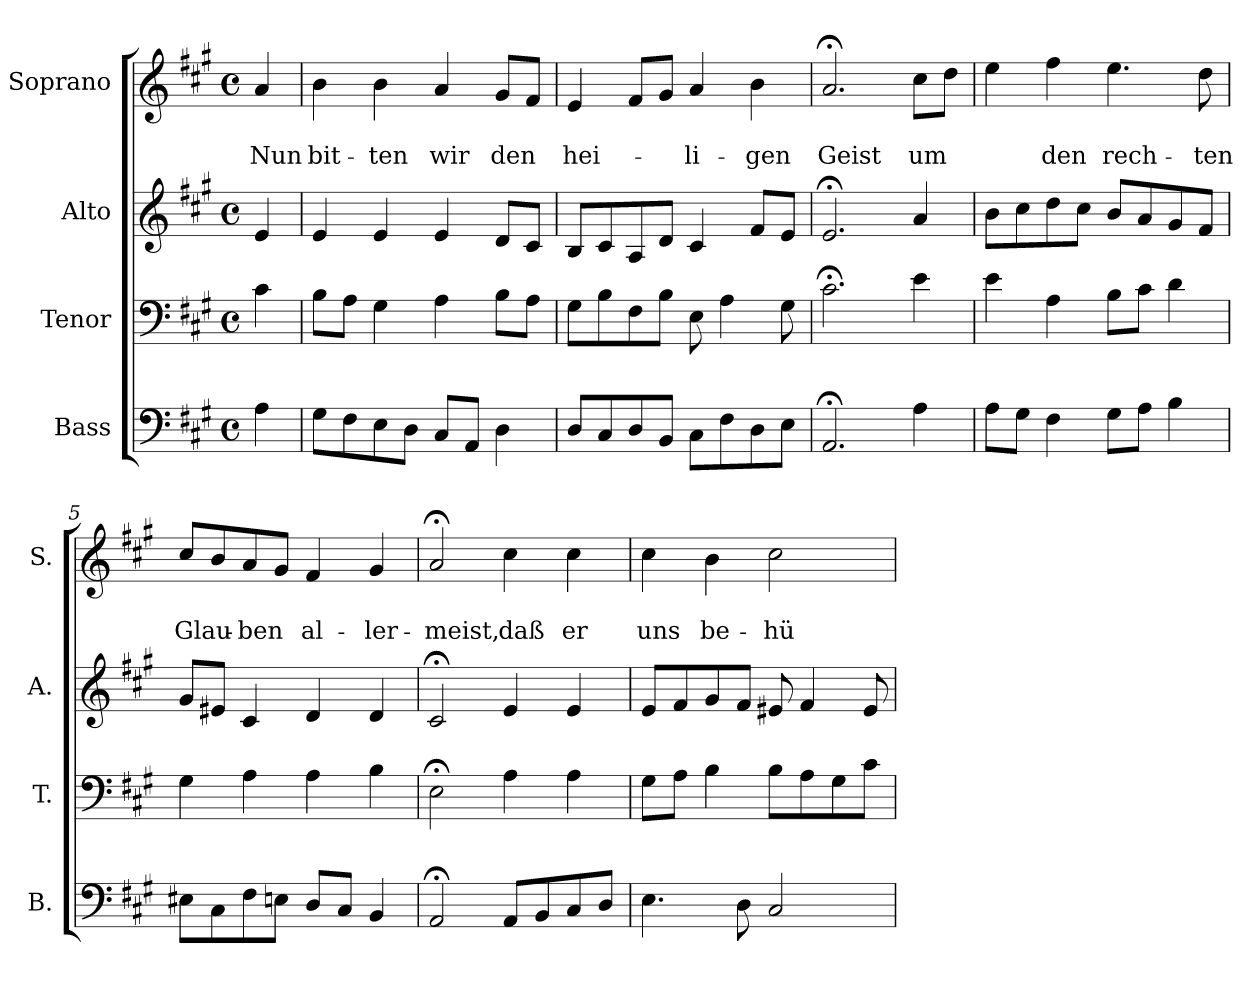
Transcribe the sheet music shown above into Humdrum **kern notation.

**kern	**kern	**kern	**kern	**text	**text
*part4	*part3	*part2	*part1	*part1	*part1
*staff4	*staff3	*staff2	*staff1	*staff1	*staff1
*I"Bass	*I"Tenor	*I"Alto	*I"Soprano	*	*
*I'B.	*I'T.	*I'A.	*I'S.	*	*
*clefF4	*clefF4	*clefG2	*clefG2	*	*
*k[f#c#g#]	*k[f#c#g#]	*k[f#c#g#]	*k[f#c#g#]	*	*
*A:	*A:	*A:	*A:	*	*
*M4/4	*M4/4	*M4/4	*M4/4	*	*
*met(c)	*met(c)	*met(c)	*met(c)	*	*
=	=	=	=	=	=
4A\	4c#\	4e/	4a/	.	Nun
=1	=1	=1	=1	=1	=1
8G#\L	8B\L	4e/	4b\	.	bit-
8F#\	8A\J	.	.	.	.
8E\	4G#\	4e/	4b\	.	-ten
8D\J	.	.	.	.	.
8C#/L	4A\	4e/	4a/	.	wir
8AA/J	.	.	.	.	.
4D\	8B\L	8d/L	8g#/L	.	den
.	8A\J	8c#/J	8f#/J	.	.
=2	=2	=2	=2	=2	=2
8D/L	8G#\L	8B/L	4e/	.	hei-
8C#/	8B\	8c#/	.	.	.
8D/	8F#\	8A/	8f#/L	.	.
8BB/J	8B\J	8d/J	8g#/J	.	.
8C#\L	8E\	4c#/	4a/	.	-li-
8F#\	4A\	.	.	.	.
8D\	.	8f#/L	4b\	.	-gen
8E\J	8G#\	8e/J	.	.	.
=3	=3	=3	=3	=3	=3
2.AA;</	2.c#;<\	2.e;</	2.a;</	.	Geist
4A\	4e\	4a/	8cc#\L	.	um
.	.	.	8dd\J	.	.
=4	=4	=4	=4	=4	=4
8A\L	4e\	8b\L	4ee\	.	.
8G#\J	.	8cc#\	.	.	.
4F#\	4A\	8dd\	4ff#\	.	den
.	.	8cc#\J	.	.	.
8G#\L	8B\L	8b/L	4.ee\	.	rech-
8A\J	8c#\J	8a/	.	.	.
4B\	4d\	8g#/	.	.	.
.	.	8f#/J	8dd\	.	-ten
!!LO:LB:g=z
=5	=5	=5	=5	=5	=5
8E#X\L	4G#\	8g#/L	8cc#/L	.	Glau-
8C#\	.	8e#X/J	8b/	.	.
8F#\	4A\	4c#/	8a/	.	-ben
8En\J	.	.	8g#/J	.	.
8D/L	4A\	4d/	4f#/	.	al-
8C#/J	.	.	.	.	.
4BB/	4B\	4d/	4g#/	.	-ler-
=6	=6	=6	=6	=6	=6
2AA;</	2E;<\	2c#;</	2a;</	.	-meist,
8AA/L	4A\	4e/	4cc#\	.	daß
8BB/	.	.	.	.	.
8C#/	4A\	4e/	4cc#\	.	er
8D/J	.	.	.	.	.
=7	=7	=7	=7	=7	=7
4.E\	8G#\L	8e/L	4cc#\	.	uns
.	8A\J	8f#/	.	.	.
.	4B\	8g#/	4b\	.	be-
8D\	.	8f#/J	.	.	.
2C#/	8B\L	8e#X/	2cc#\	.	-hü-
.	8A\	4f#/	.	.	.
.	8G#\	.	.	.	.
.	8c#\J	8e#/	.	.	.
=	=	=	=	=	=
*-	*-	*-	*-	*-	*-
